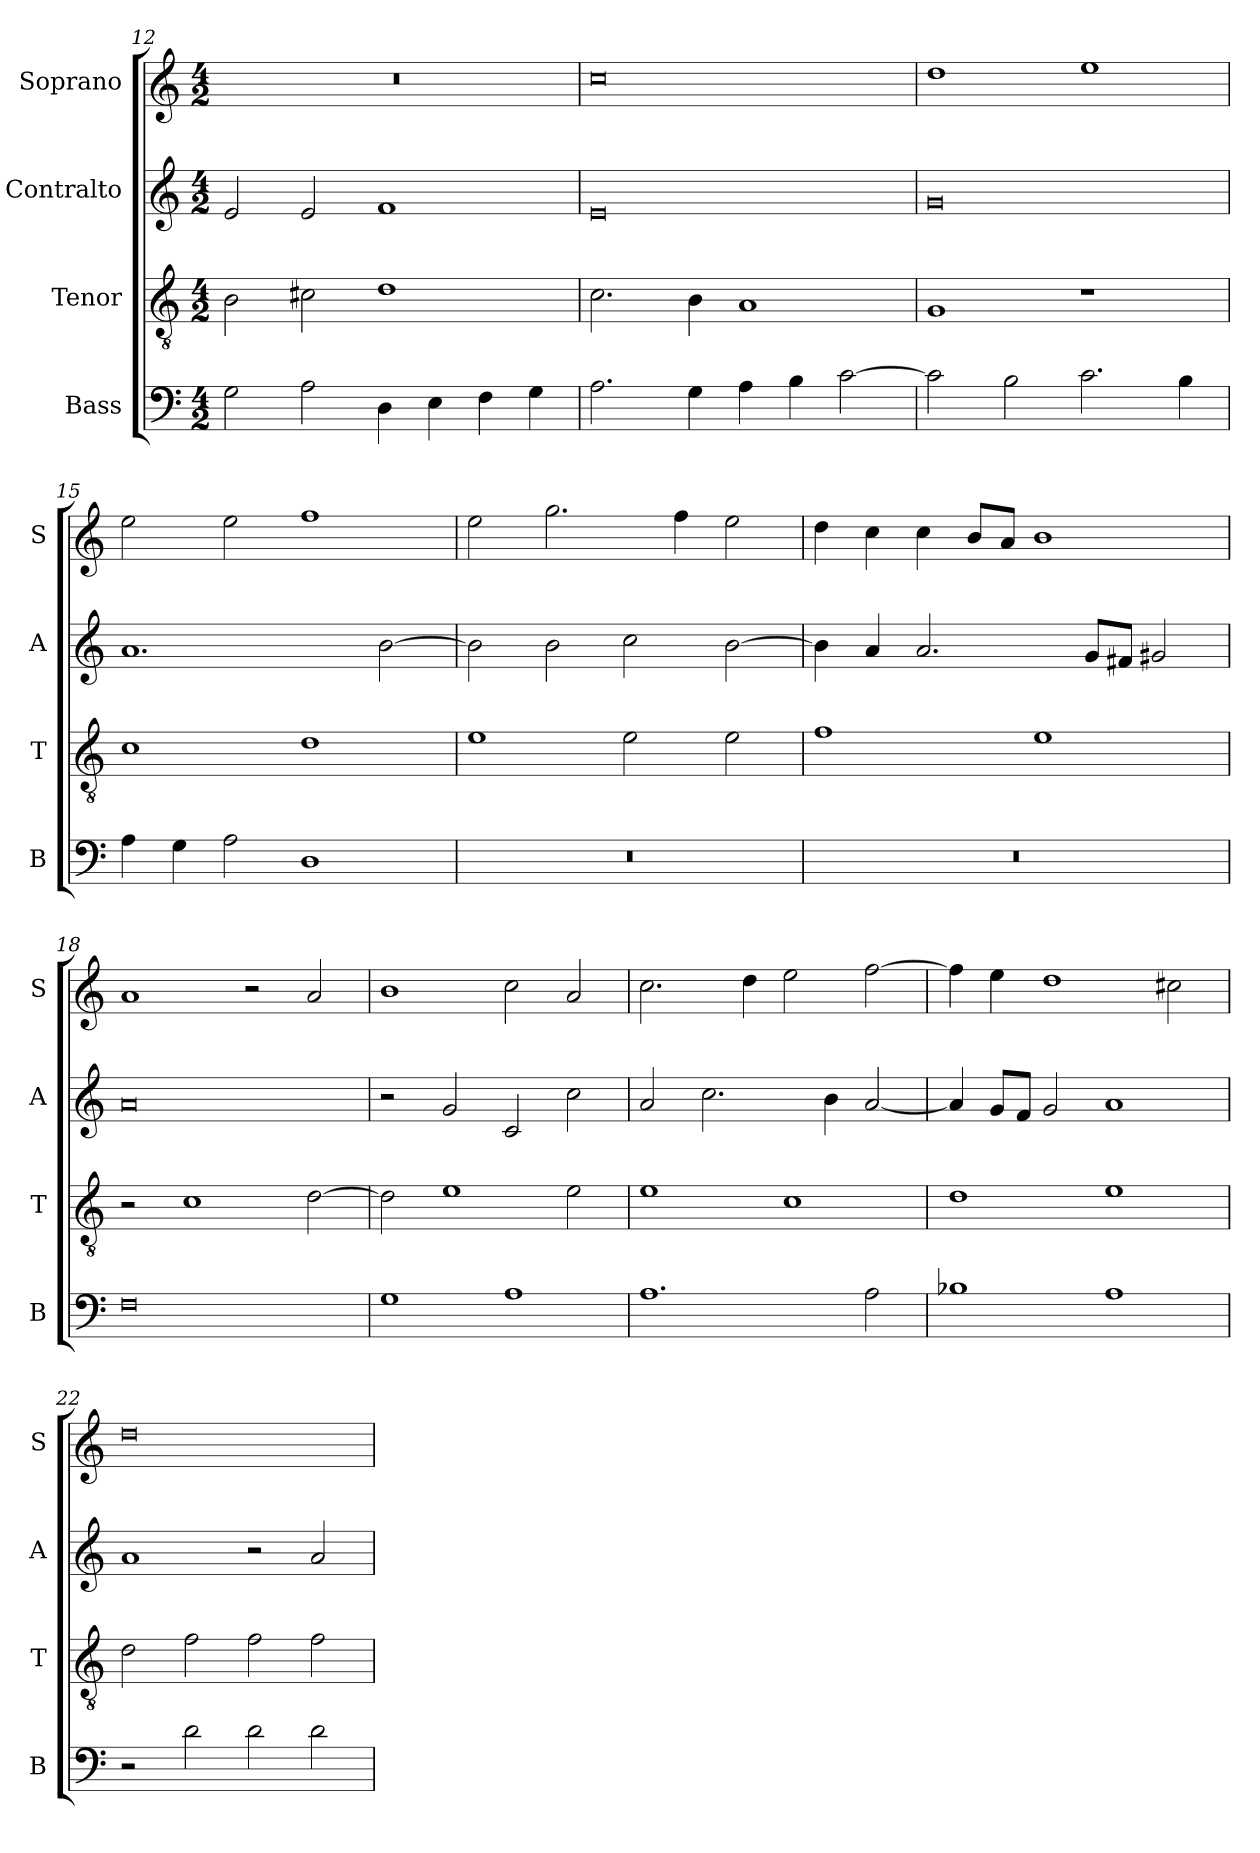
**kern	**kern	**kern	**kern
*part4	*part3	*part2	*part1
*staff4	*staff3	*staff2	*staff1
*I"Bass	*I"Tenor	*I"Contralto	*I"Soprano
*I'B	*I'T	*I'A	*I'S
*clefF4	*clefGv2	*clefG2	*clefG2
*k[]	*k[]	*k[]	*k[]
*D:dor	*D:dor	*D:dor	*D:dor
*M4/2	*M4/2	*M4/2	*M4/2
=12	=12	=12	=12
2G	2B	2e	0r
2A	2c#X	2e	.
4D	1d	1f	.
4E	.	.	.
4F	.	.	.
4G	.	.	.
=13	=13	=13	=13
2.A	2.c	0e	0cc
4G	4B	.	.
4A	1A	.	.
4B	.	.	.
[2c	.	.	.
=14	=14	=14	=14
2c]	1G	0g	1dd
2B	.	.	.
2.c	1r	.	1ee
4B	.	.	.
=15	=15	=15	=15
4A	1c	1.a	2ee
4G	.	.	.
2A	.	.	2ee
1D	1d	.	1ff
.	.	[2b	.
=16	=16	=16	=16
0r	1e	2b]	2ee
.	.	2b	2.gg
.	2e	2cc	.
.	.	.	4ff
.	2e	[2b	2ee
=17	=17	=17	=17
0r	1f	4b]	4dd
.	.	4a	4cc
.	.	2.a	4cc
.	.	.	8b/L
.	.	.	8a/J
.	1e	.	1b
.	.	8g/L	.
.	.	8f#X/J	.
.	.	2g#X	.
=18	=18	=18	=18
0F	2r	0a	1a
.	1c	.	.
.	.	.	2r
.	[2d	.	2a
=19	=19	=19	=19
1G	2d]	2r	1b
.	1e	2g	.
1A	.	2c	2cc
.	2e	2cc	2a
=20	=20	=20	=20
1.A	1e	2a	2.cc
.	.	2.cc	.
.	.	.	4dd
.	1c	.	2ee
.	.	4b	.
2A	.	[2a	[2ff
=21	=21	=21	=21
1B-X	1d	4a]	4ff]
.	.	8g/L	4ee
.	.	8f/J	.
.	.	2g	1dd
1A	1e	1a	.
.	.	.	2cc#X
=22	=22	=22	=22
2r	2d	1a	0dd
2d	2f	.	.
2d	2f	2r	.
2d	2f	2a	.
=	=	=	=
*-	*-	*-	*-
